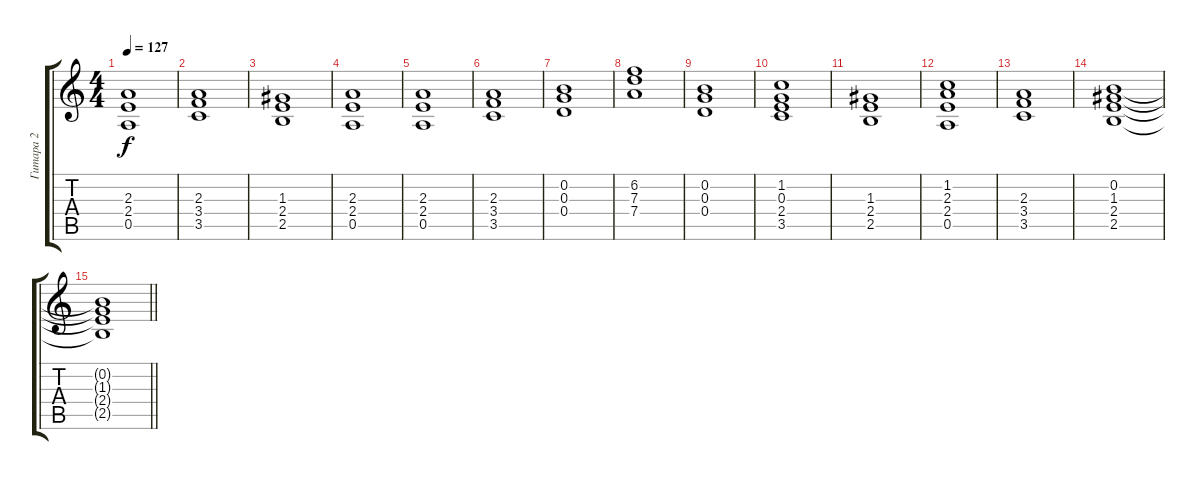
\track ("Гитара 2" "Гитара 2") {solo instrument distortionguitar}
\staff {score tabs}
\tuning (E4 B3 G3 D3 A2 E2) {hide}
\ts (4 4)
\tempo 127
\clef g2
\ks c
(2.3 2.4 0.5).1{dy f} |
(2.3 3.4 3.5).1 |
(1.3 2.4 2.5).1 |
(2.3 2.4 0.5).1 |
(2.3 2.4 0.5).1 |
(2.3 3.4 3.5).1 |
(0.2 0.3 0.4).1 |
(6.2 7.3 7.4).1 |
(0.2 0.3 0.4).1 |
(1.2 0.3 2.4 3.5).1 |
(1.3 2.4 2.5).1 |
(1.2 2.3 2.4 0.5).1 |
(2.3 3.4 3.5).1 |
(0.2 1.3 2.4 2.5).1 |
\barLineRight lightlight
(0.2{t} 1.3{t} 2.4{t} 2.5{t}).1
